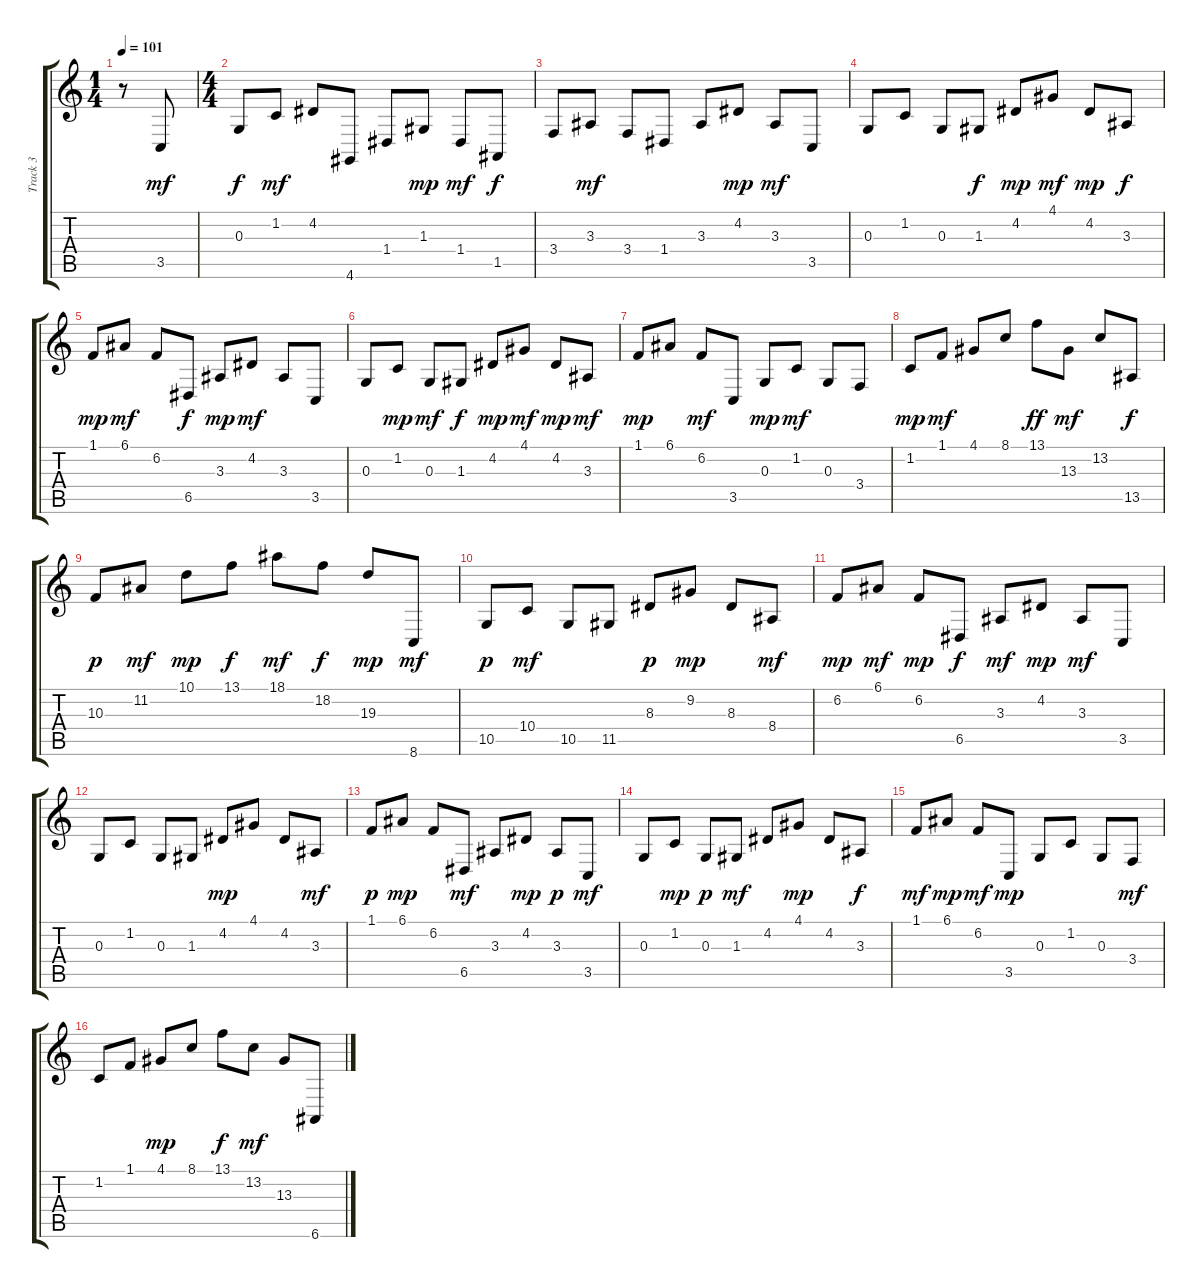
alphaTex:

\track ("Track 3" "Track 3") {instrument orchestralharp}
\staff {score tabs}
\tuning (E4 B3 G3 D3 A2 E2) {hide}
\ts (1 4)
\tempo 101
\clef g2
\ks c
r.8{dy mf instrument orchestralharp} 3.5.8 |
\ts (4 4)
0.3.8{dy f} 1.2.8{dy mf} 4.2.8 4.6.8 1.4.8 1.3.8{dy mp} 1.4.8{dy mf} 1.5.8{dy f} |
3.4.8 3.3.8{dy mf} 3.4.8 1.4.8 3.3.8 4.2.8{dy mp} 3.3.8{dy mf} 3.5.8 |
0.3.8 1.2.8 0.3.8 1.3.8{dy f} 4.2.8{dy mp} 4.1.8{dy mf} 4.2.8{dy mp} 3.3.8{dy f} |
1.1.8{dy mp} 6.1.8{dy mf} 6.2.8 6.5.8{dy f} 3.3.8{dy mp} 4.2.8{dy mf} 3.3.8 3.5.8 |
0.3.8 1.2.8{dy mp} 0.3.8{dy mf} 1.3.8{dy f} 4.2.8{dy mp} 4.1.8{dy mf} 4.2.8{dy mp} 3.3.8{dy mf} |
1.1.8{dy mp} 6.1.8 6.2.8{dy mf} 3.5.8 0.3.8{dy mp} 1.2.8{dy mf} 0.3.8 3.4.8 |
1.2.8{dy mp} 1.1.8{dy mf} 4.1.8 8.1.8 13.1.8{dy ff} 13.3.8{dy mf} 13.2.8 13.5.8{dy f} |
10.3.8{dy p} 11.2.8{dy mf} 10.1.8{dy mp} 13.1.8{dy f} 18.1.8{dy mf} 18.2.8{dy f} 19.3.8{dy mp} 8.6.8{dy mf} |
10.5.8{dy p} 10.4.8{dy mf} 10.5.8 11.5.8 8.3.8{dy p} 9.2.8{dy mp} 8.3.8 8.4.8{dy mf} |
6.2.8{dy mp} 6.1.8{dy mf} 6.2.8{dy mp} 6.5.8{dy f} 3.3.8{dy mf} 4.2.8{dy mp} 3.3.8{dy mf} 3.5.8 |
0.3.8 1.2.8 0.3.8 1.3.8 4.2.8{dy mp} 4.1.8 4.2.8 3.3.8{dy mf} |
1.1.8{dy p} 6.1.8{dy mp} 6.2.8 6.5.8{dy mf} 3.3.8 4.2.8{dy mp} 3.3.8{dy p} 3.5.8{dy mf} |
0.3.8 1.2.8{dy mp} 0.3.8{dy p} 1.3.8{dy mf} 4.2.8 4.1.8{dy mp} 4.2.8 3.3.8{dy f} |
1.1.8{dy mf} 6.1.8{dy mp} 6.2.8{dy mf} 3.5.8{dy mp} 0.3.8 1.2.8 0.3.8 3.4.8{dy mf} |
1.2.8 1.1.8 4.1.8{dy mp} 8.1.8 13.1.8{dy f} 13.2.8{dy mf} 13.3.8 6.6.8
